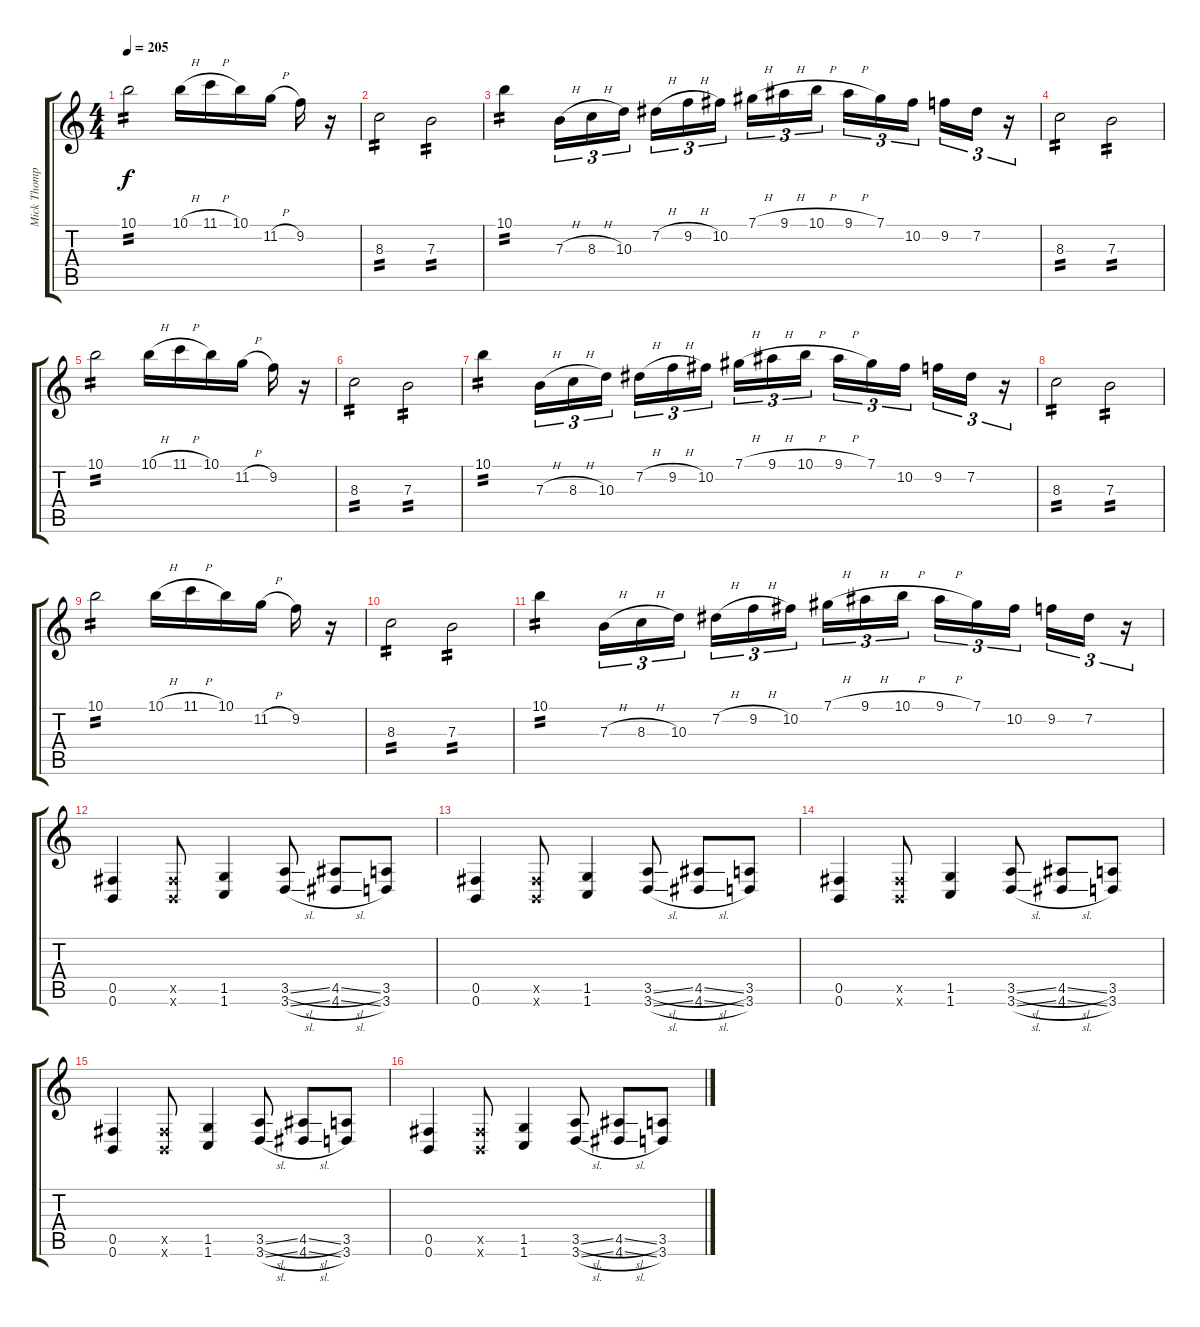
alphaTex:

\track ("Mick Thompson" "Mick Thomp") {instrument distortionguitar}
\staff {score tabs}
\tuning (Db4 Ab3 E3 B2 Gb2 B1) {hide}
\ts (4 4)
\tempo 205
\clef g2
\ks c
10.1.2{tp 2 dy f} 10.1{h}.16 11.1{h}.16 10.1.16 11.2{h}.16 9.2.16 r.16 |
8.3.2{tp 2} 7.3.2{tp 2} |
10.1.4{tp 2} 7.3{h}.16{tu (3 2)} 8.3{h}.16{tu (3 2)} 10.3.16{tu (3 2) beam splitsecondary} 7.2{h}.16{tu (3 2)} 9.2{h}.16{tu (3 2)} 10.2.16{tu (3 2)} 7.1{h}.16{tu (3 2)} 9.1{h}.16{tu (3 2)} 10.1{h}.16{tu (3 2) beam splitsecondary} 9.1{h}.16{tu (3 2)} 7.1.16{tu (3 2)} 10.2.16{tu (3 2)} 9.2.16{tu (3 2)} 7.2.16{tu (3 2)} r.16{tu (3 2)} |
8.3.2{tp 2} 7.3.2{tp 2} |
10.1.2{tp 2} 10.1{h}.16 11.1{h}.16 10.1.16 11.2{h}.16 9.2.16 r.16 |
8.3.2{tp 2} 7.3.2{tp 2} |
10.1.4{tp 2} 7.3{h}.16{tu (3 2)} 8.3{h}.16{tu (3 2)} 10.3.16{tu (3 2) beam splitsecondary} 7.2{h}.16{tu (3 2)} 9.2{h}.16{tu (3 2)} 10.2.16{tu (3 2)} 7.1{h}.16{tu (3 2)} 9.1{h}.16{tu (3 2)} 10.1{h}.16{tu (3 2) beam splitsecondary} 9.1{h}.16{tu (3 2)} 7.1.16{tu (3 2)} 10.2.16{tu (3 2)} 9.2.16{tu (3 2)} 7.2.16{tu (3 2)} r.16{tu (3 2)} |
8.3.2{tp 2} 7.3.2{tp 2} |
10.1.2{tp 2} 10.1{h}.16 11.1{h}.16 10.1.16 11.2{h}.16 9.2.16 r.16 |
8.3.2{tp 2} 7.3.2{tp 2} |
10.1.4{tp 2} 7.3{h}.16{tu (3 2)} 8.3{h}.16{tu (3 2)} 10.3.16{tu (3 2) beam splitsecondary} 7.2{h}.16{tu (3 2)} 9.2{h}.16{tu (3 2)} 10.2.16{tu (3 2)} 7.1{h}.16{tu (3 2)} 9.1{h}.16{tu (3 2)} 10.1{h}.16{tu (3 2) beam splitsecondary} 9.1{h}.16{tu (3 2)} 7.1.16{tu (3 2)} 10.2.16{tu (3 2)} 9.2.16{tu (3 2)} 7.2.16{tu (3 2)} r.16{tu (3 2)} |
(0.5 0.6).4 (0.5{x} 0.6{x}).8 (1.5 1.6).4 (3.5{sl} 3.6{sl}).8 (4.5{sl} 4.6{sl}).8 (3.5 3.6).8 |
(0.5 0.6).4 (0.5{x} 0.6{x}).8 (1.5 1.6).4 (3.5{sl} 3.6{sl}).8 (4.5{sl} 4.6{sl}).8 (3.5 3.6).8 |
(0.5 0.6).4 (0.5{x} 0.6{x}).8 (1.5 1.6).4 (3.5{sl} 3.6{sl}).8 (4.5{sl} 4.6{sl}).8 (3.5 3.6).8 |
(0.5 0.6).4 (0.5{x} 0.6{x}).8 (1.5 1.6).4 (3.5{sl} 3.6{sl}).8 (4.5{sl} 4.6{sl}).8 (3.5 3.6).8 |
(0.5 0.6).4 (0.5{x} 0.6{x}).8 (1.5 1.6).4 (3.5{sl} 3.6{sl}).8 (4.5{sl} 4.6{sl}).8 (3.5 3.6).8
